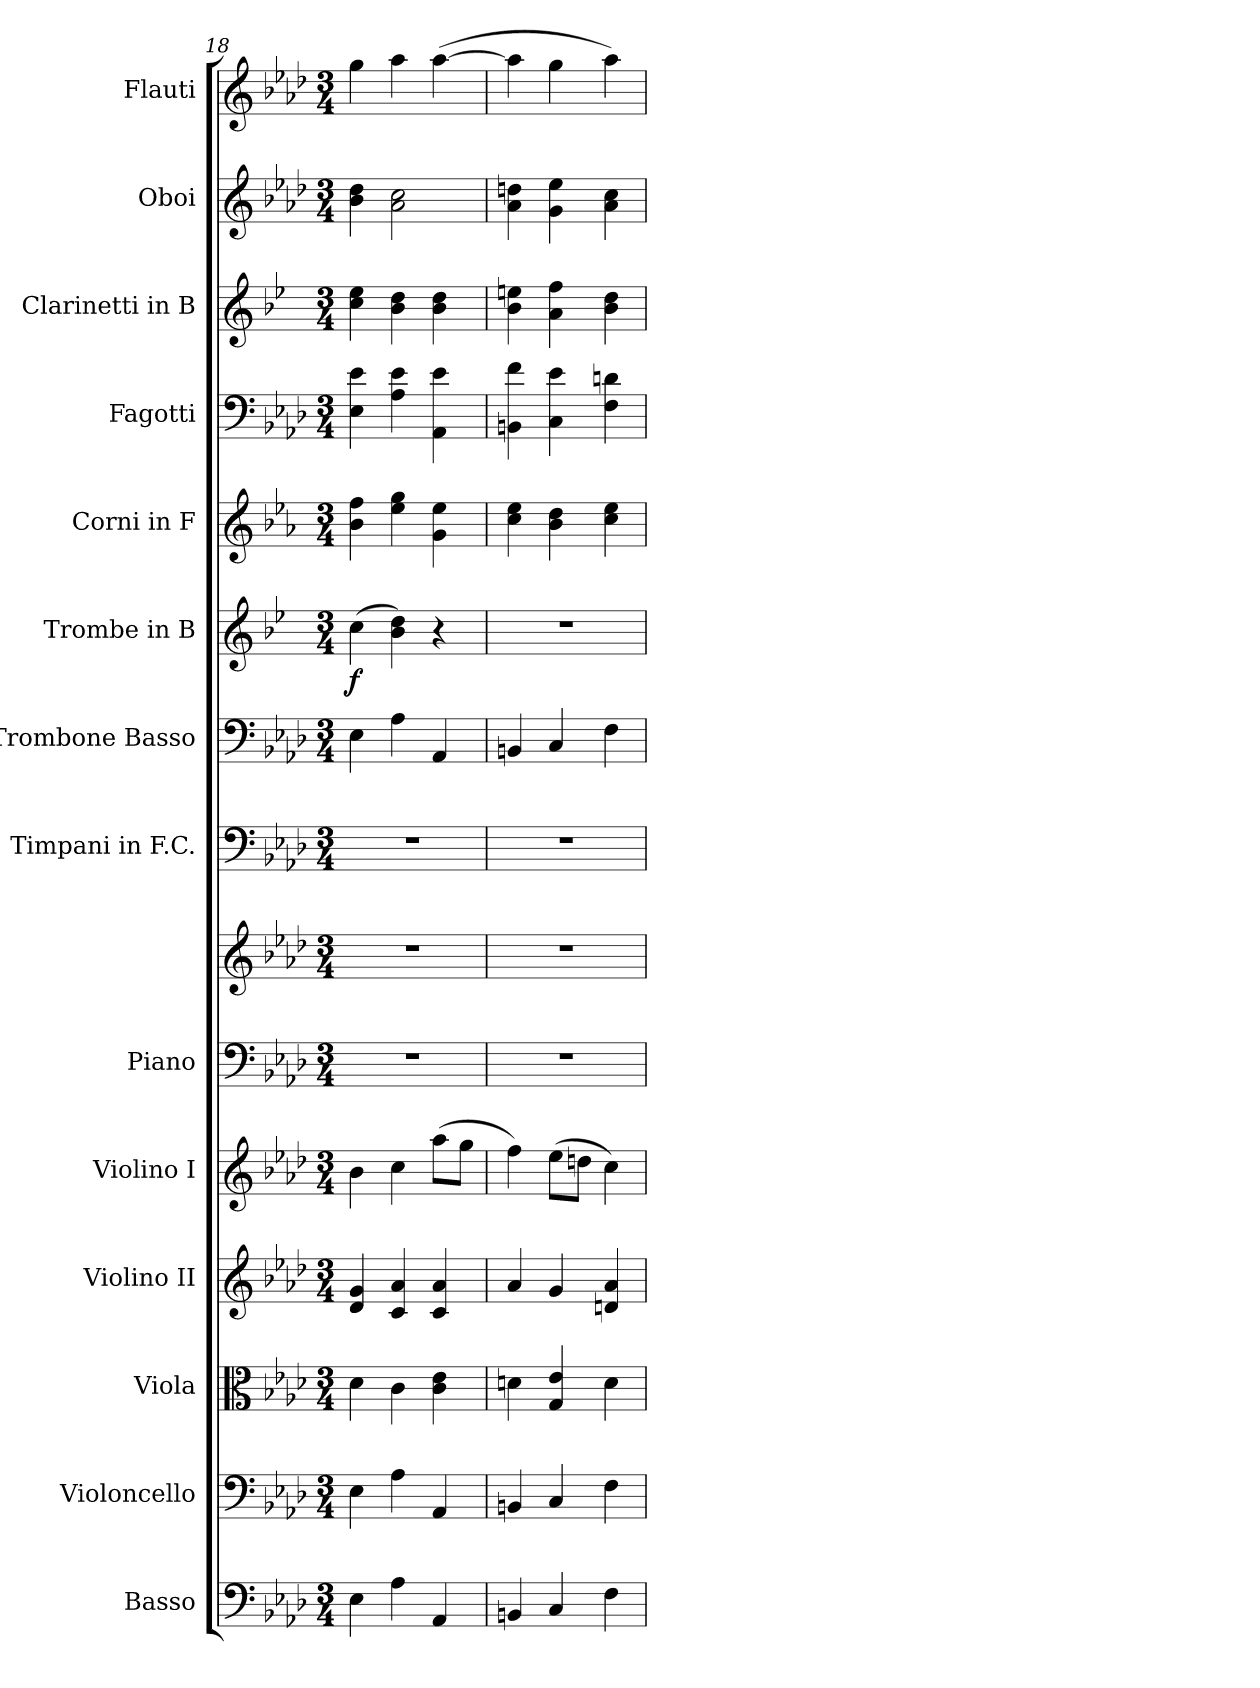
**kern	**kern	**kern	**kern	**kern	**kern	**kern	**kern	**kern	**kern	**dynam	**kern	**kern	**kern	**kern	**kern
*part14	*part13	*part12	*part11	*part10	*part9	*part9	*part8	*part7	*part6	*part6	*part5	*part4	*part3	*part2	*part1
*staff15	*staff14	*staff13	*staff12	*staff11	*staff10	*staff9	*staff8	*staff7	*staff6	*staff6	*staff5	*staff4	*staff3	*staff2	*staff1
*I"Basso	*I"Violoncello	*I"Viola	*I"Violino II	*I"Violino I	*I"Piano	*	*I"Timpani in F.C.	*I"Trombone Basso	*I"Trombe in B	*	*I"Corni in F	*I"Fagotti	*I"Clarinetti in B	*I"Oboi	*I"Flauti
*	*	*	*	*	*I'Pno.	*	*I'Timp.	*	*	*	*	*	*	*I'Ob.	*I'Fl.
*clefF4	*clefF4	*clefC3	*clefG2	*clefG2	*clefF4	*clefG2	*clefF4	*clefF4	*clefG2	*	*clefG2	*clefF4	*clefG2	*clefG2	*clefG2
*ITrd7c12	*	*	*	*	*	*	*	*	*ITrd1c2	*	*ITrd4c7	*	*ITrd1c2	*	*
*k[b-e-a-d-]	*k[b-e-a-d-]	*k[b-e-a-d-]	*k[b-e-a-d-]	*k[b-e-a-d-]	*k[b-e-a-d-]	*k[b-e-a-d-]	*k[b-e-a-d-]	*k[b-e-a-d-]	*k[b-e-a-d-]	*	*k[b-e-a-d-]	*k[b-e-a-d-]	*k[b-e-a-d-]	*k[b-e-a-d-]	*k[b-e-a-d-]
*M3/4	*M3/4	*M3/4	*M3/4	*M3/4	*M3/4	*M3/4	*M3/4	*M3/4	*M3/4	*	*M3/4	*M3/4	*M3/4	*M3/4	*M3/4
=18	=18	=18	=18	=18	=18	=18	=18	=18	=18	=18	=18	=18	=18	=18	=18
!	!	!	!	!	!	!	!	!	!	!LO:DY:b	!	!	!	!	!
4EE-\	4E-\	4d-\	4d-/ 4g/	4b-\	2.r	2.r	2.r	4E-\	(>4b-\	f	4e-\ 4b-\	4E-\ 4e-\	4b-\ 4dd-\	4b-\ 4dd-\	4gg\
4AA-\	4A-\	4c\	4c/ 4a-/	4cc\	.	.	.	4A-\	4a-\ 4cc\)	.	4a-\ 4cc\	4A-\ 4e-\	4a-\ 4cc\	2a-\ 2cc\	4aa-\
4AAA-/	4AA-/	4c\ 4e-\	4c/ 4a-/	(>8aa-\L	.	.	.	4AA-/	4r	.	4c\ 4a-\	4AA-\ 4e-\	4a-\ 4cc\	.	(>[4aa-\
.	.	.	.	8gg\J	.	.	.	.	.	.	.	.	.	.	.
=19	=19	=19	=19	=19	=19	=19	=19	=19	=19	=19	=19	=19	=19	=19	=19
4BBBn/	4BBn/	4dn\	4a-/	4ff\)	2.r	2.r	2.r	4BBn/	2.r	.	4f\ 4a-\	4BBn\ 4f\	4a-\ 4ddn\	4a-\ 4ddn\	4aa-\]
4CC/	4C/	4G/ 4e-/	4g/	(>8ee-\L	.	.	.	4C/	.	.	4e-\ 4g\	4C\ 4e-\	4g\ 4ee-\	4g\ 4ee-\	4gg\
.	.	.	.	8ddn\J	.	.	.	.	.	.	.	.	.	.	.
4FF\	4F\	4d\	4dn/ 4a-/	4cc\)	.	.	.	4F\	.	.	4f\ 4a-\	4F\ 4dn\	4a-\ 4cc\	4a-\ 4cc\	4aa-\)
=	=	=	=	=	=	=	=	=	=	=	=	=	=	=	=
*-	*-	*-	*-	*-	*-	*-	*-	*-	*-	*-	*-	*-	*-	*-	*-
